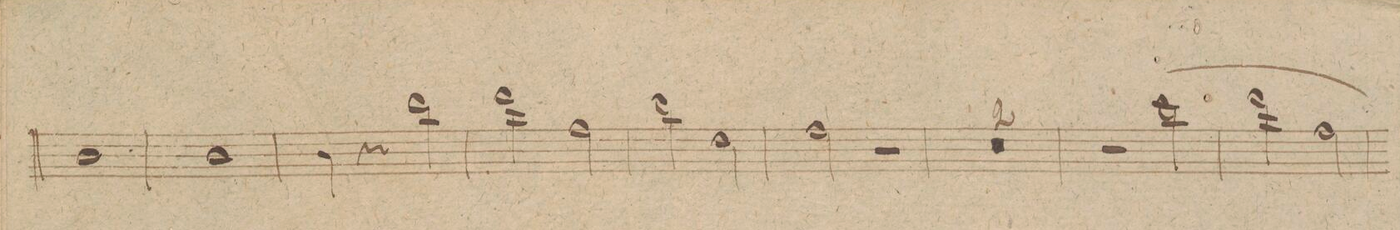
**kern	**dynam
*I"Fagotto. 1mo	*
*clefF4	*
*k[f#c#g#]	*
*met(c|)	*
*M2/2	*
1D	.
=70	=70
1D	.
=71	=71
4D\	.
4r	.
2d\	.
=72	=72
2f#\	.
2A\	.
=73	=73
2d\	.
2F#\	.
=74	=74
2A\	.
2r	.
=75	=75
0r	.
=76	=76
=77	=77
2r	.
(2e\	.
=78	=78
2f#\	.
2A\)	.
=79	=79
*-	*-
